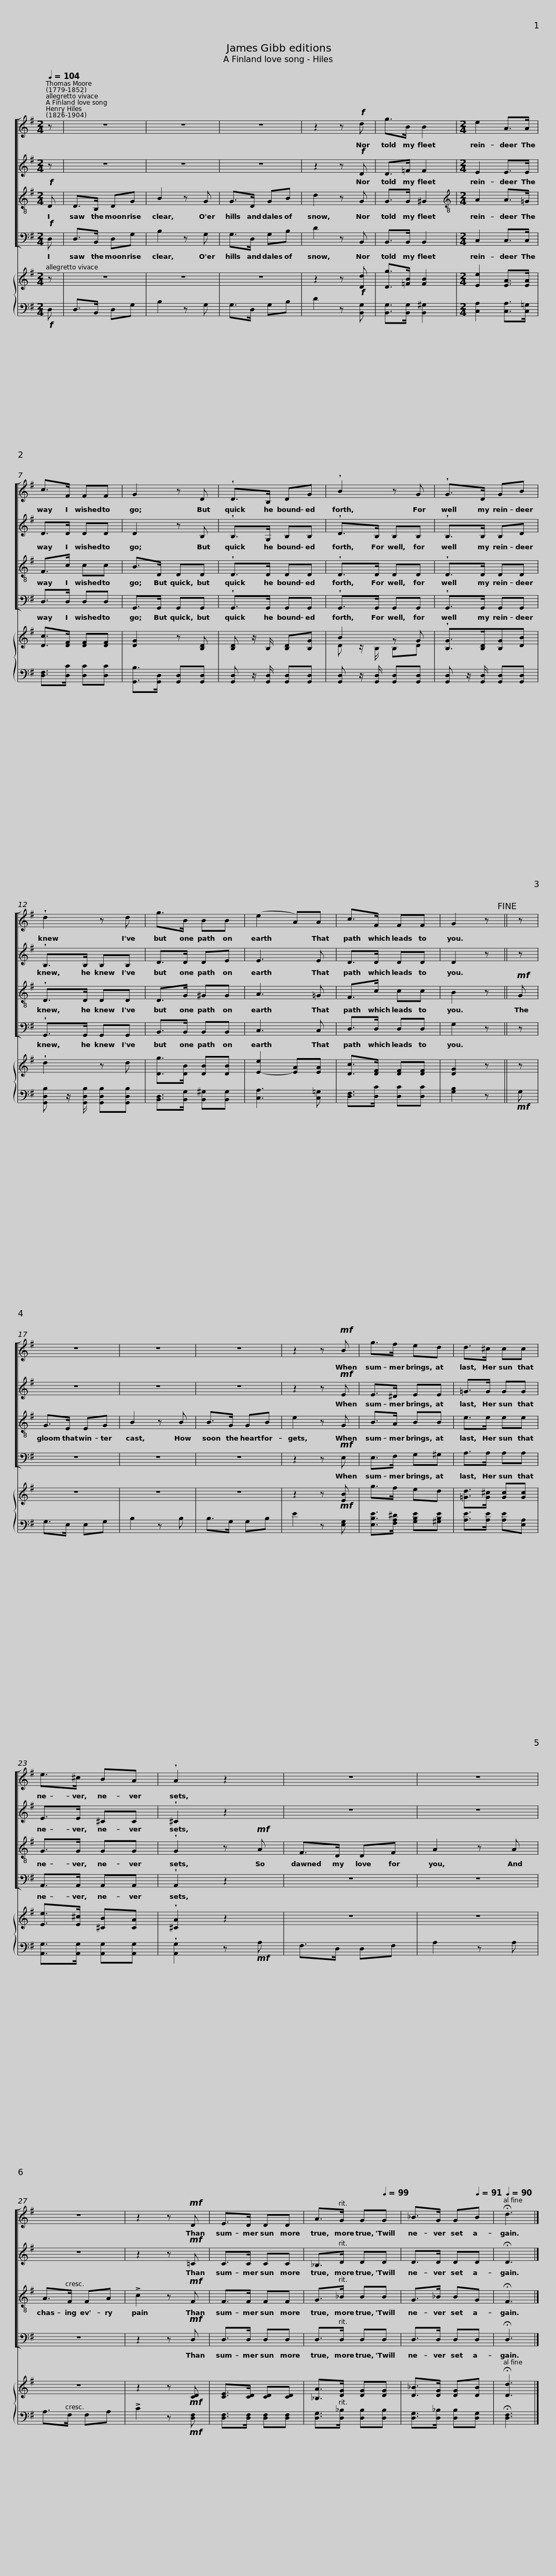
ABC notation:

X:1
%%score [ 1 2 3 4 ] { ( 5 7 ) | 6 }
L:1/8
Q:1/4=104
M:2/4
I:linebreak $
K:G
V:1 treble
V:2 treble
V:3 treble-8
V:4 bass
V:5 treble
V:7 treble
V:6 bass
V:1
 z | z4 | z4 | z4 | z2 z!f! d | %5
 g>B B2 |$[M:2/4] e2 A>A | c>F FF | G2 z D | !wedge!D>B, DG | %10
 !wedge!B2 z G |$ !wedge!G>D GB | !wedge!d2 z d | g>B BB | (e2 A)A | %15
 c>F FF | G2 z!fine! ||$ z | z4 | z4 | %20
 z4 | z2 z!mf! B | g>f ed |$ d>^c cc | e>^c BA | %25
 !wedge!A2 z2 | z4 | z4 | z4 |$ z2 z!mf! D | %30
 E>D DD | A>[Q:1/4=103]G[Q:1/4=101] G[Q:1/4=99]G |[Q:1/4=96] _B>[Q:1/4=94]G[Q:1/4=93] G[Q:1/4=91]B |[Q:1/4=90] !fermata!d3 |] %34
V:2
 z | z4 | z4 | z4 | z2 z!f! D | %5
 D>=F F2 |$[M:2/4] E2 E>E | D>D DD | D2 z B, | !wedge!B,>G, B,B, | %10
 !wedge!D>B, B,B, |$ !wedge!B,>B, B,D | !wedge!B,>B, B,B, | D>D DE | E3 E | %15
 D>D DD | D2 z ||$ z | z4 | z4 | %20
 z4 | z2 z!mf! E | E>^D EE |$ =G>G GG | E>E ^CC | %25
 !wedge!^C2 z2 | z4 | z4 | z4 |$ z2 z!mf! =C | %30
 C>C CC | _B,>D DD | D>D DD | !fermata!D3 |] %34
V:3
!f! D | D>B, DG | B2 z G | G>D GB | d2 z G | %5
 G>G ^G2 |$[M:2/4][K:treble-8] A2 A>=G | F>c cc | B>D DD | !wedge!D>D DD | %10
 !wedge!D>D DD |$ !wedge!D>D DD | !wedge!D>D DD | D>G ^GG | A3 =G | %15
 F>c cc | B2 z ||$!mf! G | G>E EG | B2 z B | %20
 B>G GB | e2 z G | B>A BB |$ e>e ee | G>G GG | %25
 !wedge!G2 z!mf! A | F>D DF | A2 z A | A>F FA |$ !>!c2 z!mf! F | %30
 F>F FF | G>_B BB | G>_B BG | !fermata!F3 |] %34
V:4
!f! D, | D,>B,, D,G, | B,2 z G, | G,>D, G,B, | D2 z B,, | %5
 B,,>B,, B,,2 |$[M:2/4] C,2 C,>C, | D,>D, D,D, | G,,>G,, G,,G,, | !wedge!G,,>G,, G,,G,, | %10
 !wedge!G,,>G,, G,,G,, |$ !wedge!G,,>G,, G,,G,, | !wedge!G,,>G,, G,,G,, | B,,>B,, B,,B,, | C,3 C, | %15
 D,>D, D,D, | G,2 z ||$ z | z4 | z4 | %20
 z4 | z2 z!mf! E, | E,>F, G,^G, |$ A,>A, A,A, | A,,>A,, A,,A,, | %25
 !wedge!A,,2 z2 | z4 | z4 | z4 |$ z2 z!mf! D, | %30
 D,>D, D,D, | D,>D, D,D, | D,>D, D,D, | !fermata!D,3 |] %34
V:5
 z | z4 | z4 | z4 | z2 z!f! [Dd] | %5
 [Dg]>[=FB] [FB]2 |$[M:2/4] [Ee]2 [EA]>[EA] | [Dc]>[DF] [DF][DF] | [DG]2 z [B,D] | [B,D] z/ B,/ [B,D][B,G] | %10
 B2 z G |$ !wedge![B,G]>[B,D][B,G][DB] | !wedge!d2 z d | [Dg]>[DB] [DB][DB] | [Ee]2- [EA][EA] | %15
 [Dc]>[DF] [DF][DF] | [DG]2 z ||$ z | z4 | z4 | %20
 z4 | z2 z!mf! [EB] | g>f ed |$ [=Gd]>[G^c] [Gc][Gc] | [Ee]>[E^c] [^CB][CA] | %25
 !wedge![^CA]2 z2 | z4 | z4 | z4 |$ z2 z!mf! [CD] | %30
 [CE]>[CD] [CD][CD] | [_B,A]>[DG] [DG][DG] | [D_B]>[DG] [DG][DB] | !fermata![Dd]3 |] %34
V:6
!f! D, | D,>B,, D,G, | B,2 z G, | G,>D, G,B, | D2 z [B,,G,] | %5
 [B,,G,]>[B,,G,] [B,,^G,]2 |$[M:2/4] [C,A,]2 [C,A,]>[C,=G,] | [D,F,]>[D,C] [D,C][D,C] | [G,,B,]>[G,,D,] [G,,D,][G,,D,] | [G,,D,] z/ [G,,D,]/ [G,,D,][G,,D,] | %10
 [G,,D,] z/ [G,,D,]/ [G,,D,][G,,D,] |$ [G,,D,] z/ [G,,D,]/ [G,,D,][G,,D,] | [G,,D,B,] z/ [G,,D,B,]/ [G,,D,B,][G,,D,B,] | [B,,D,]>[B,,G,] [B,,^G,][B,,G,] | [C,A,]3 [C,=G,] | %15
 [D,F,]>[D,C] [D,C][D,C] | [G,B,]2 z ||$!mf! G, | G,>E, E,G, | B,2 z B, | %20
 B,>G, G,B, | E2 z [E,G,] | [E,B,E]>[F,A,^D] [G,B,E][^G,B,E] |$ [A,E]>[A,E] [A,E][E,A,] | [A,,G,]>[A,,G,] [A,,G,][A,,G,] | %25
 !wedge![A,,G,]2 z!mf! A, | F,>D, D,F, | A,2 z A, | A,>F, F,A, |$ !>!C2 z!mf! [D,F,] | %30
 [D,F,]>[D,F,] [D,F,][D,F,] | [D,G,]>[D,_B,] [D,B,][D,B,] | [D,G,]>[D,_B,] [D,B,][D,G,] | !fermata![D,F,]3 |] %34
V:7
 x | x4 | x4 | x4 | x4 | %5
 x4 |$[M:2/4] x4 | x4 | x4 | x4 | %10
 D z/ B,/ B,D |$ x4 | x4 | x4 | x4 | %15
 x4 | x3 ||$ x | x4 | x4 | %20
 x4 | x4 | x4 |$ x4 | x4 | %25
 x4 | x4 | x4 | x4 |$ x4 | %30
 x4 | x4 | x4 | x3 |] %34
